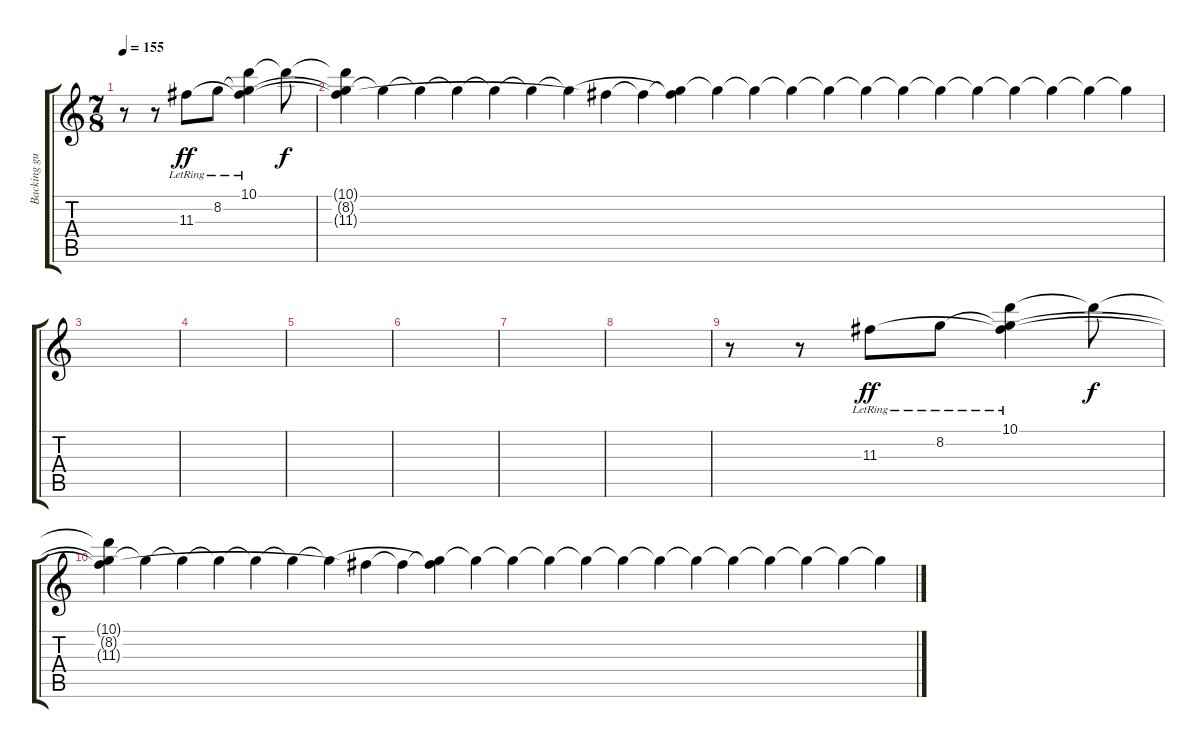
\track ("Backing guitar 2" "Backing gu") {instrument acousticguitarsteel}
\staff {score tabs}
\tuning (E4 B3 G3 D3 A2 E2) {hide}
\ts (7 8)
\tempo 155
\clef g2
\ks c
r.8{dy f} r.8 11.3{lr}.8{dy ff} 8.2{lr}.8 (10.1{lr} 8.2{t} 11.3{t}).4 10.1{t}.8{dy f} |
(10.1{t} 8.2{t} 11.3{t}).4 8.2{t}.4 8.2{t}.4 8.2{t}.4 8.2{t}.4 8.2{t}.4 8.2{t}.4 11.3{t}.4 11.3{t}.4 (8.2{t} 11.3{t}).4 8.2{t}.4 8.2{t}.4 8.2{t}.4 8.2{t}.4 8.2{t}.4 8.2{t}.4 8.2{t}.4 8.2{t}.4 8.2{t}.4 8.2{t}.4 8.2{t}.4 8.2{t}.4 |
|
|
|
|
|
|
r.8 r.8 11.3{lr}.8{dy ff} 8.2{lr}.8 (10.1{lr} 8.2{t} 11.3{t}).4 10.1{t}.8{dy f} |
(10.1{t} 8.2{t} 11.3{t}).4 8.2{t}.4 8.2{t}.4 8.2{t}.4 8.2{t}.4 8.2{t}.4 8.2{t}.4 11.3{t}.4 11.3{t}.4 (8.2{t} 11.3{t}).4 8.2{t}.4 8.2{t}.4 8.2{t}.4 8.2{t}.4 8.2{t}.4 8.2{t}.4 8.2{t}.4 8.2{t}.4 8.2{t}.4 8.2{t}.4 8.2{t}.4 8.2{t}.4
